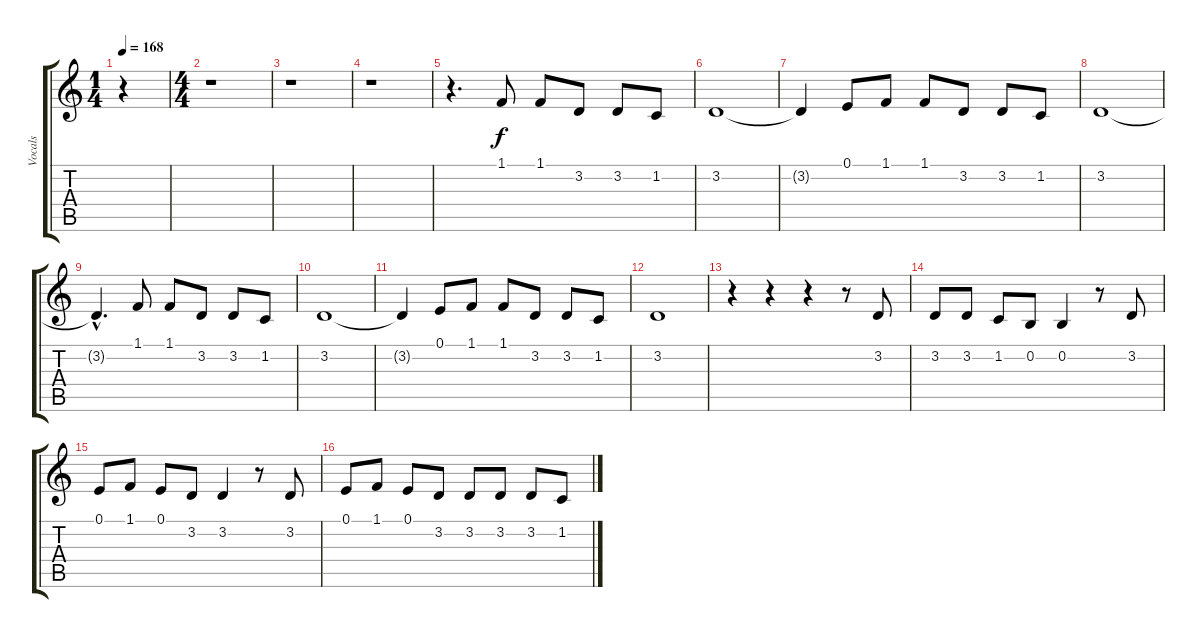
\track ("Vocals" "Vocals") {instrument voiceoohs}
\staff {score tabs}
\tuning (E4 B3 G3 D3 A2 E2) {hide}
\ts (1 4)
\tempo 168
\clef g2
\ks c
r.4{dy f instrument voiceoohs} |
\ts (4 4)
r.1 |
r.1 |
r.1 |
r.4{d} 1.1.8 1.1.8 3.2.8 3.2.8 1.2.8 |
3.2.1 |
3.2{t}.4 0.1.8 1.1.8 1.1.8 3.2.8 3.2.8 1.2.8 |
3.2.1 |
3.2{hac t}.4{d} 1.1.8 1.1.8 3.2.8 3.2.8 1.2.8 |
3.2.1 |
3.2{t}.4 0.1.8 1.1.8 1.1.8 3.2.8 3.2.8 1.2.8 |
3.2.1 |
r.4 r.4 r.4 r.8 3.2.8 |
3.2.8 3.2.8 1.2.8 0.2.8 0.2.4 r.8 3.2.8 |
0.1.8 1.1.8 0.1.8 3.2.8 3.2.4 r.8 3.2.8 |
0.1.8 1.1.8 0.1.8 3.2.8 3.2.8 3.2.8 3.2.8 1.2.8
